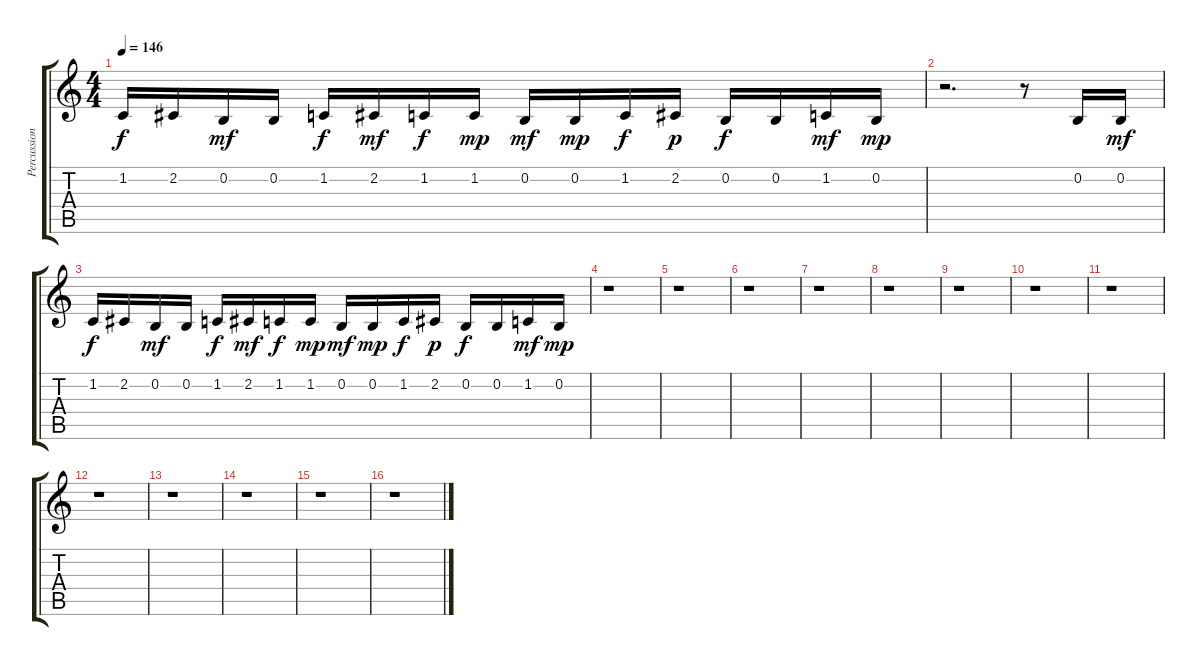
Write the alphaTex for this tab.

\track ("Percussion 1" "Percussion") {instrument melodictom}
\staff {score tabs}
\tuning (E4 B3 G3 D3 A2 E2) {hide}
\ts (4 4)
\tempo 146
\clef g2
\ks c
1.2.16{dy f} 2.2.16 0.2.16{dy mf} 0.2.16 1.2.16{dy f} 2.2.16{dy mf} 1.2.16{dy f} 1.2.16{dy mp} 0.2.16{dy mf} 0.2.16{dy mp} 1.2.16{dy f} 2.2.16{dy p} 0.2.16{dy f} 0.2.16 1.2.16{dy mf} 0.2.16{dy mp} |
r.2{d} r.8 0.2.16 0.2.16{dy mf} |
1.2.16{dy f} 2.2.16 0.2.16{dy mf} 0.2.16 1.2.16{dy f} 2.2.16{dy mf} 1.2.16{dy f} 1.2.16{dy mp} 0.2.16{dy mf} 0.2.16{dy mp} 1.2.16{dy f} 2.2.16{dy p} 0.2.16{dy f} 0.2.16 1.2.16{dy mf} 0.2.16{dy mp} |
r.1 |
r.1 |
r.1 |
r.1 |
r.1 |
r.1 |
r.1 |
r.1 |
r.1 |
r.1 |
r.1 |
r.1 |
r.1
